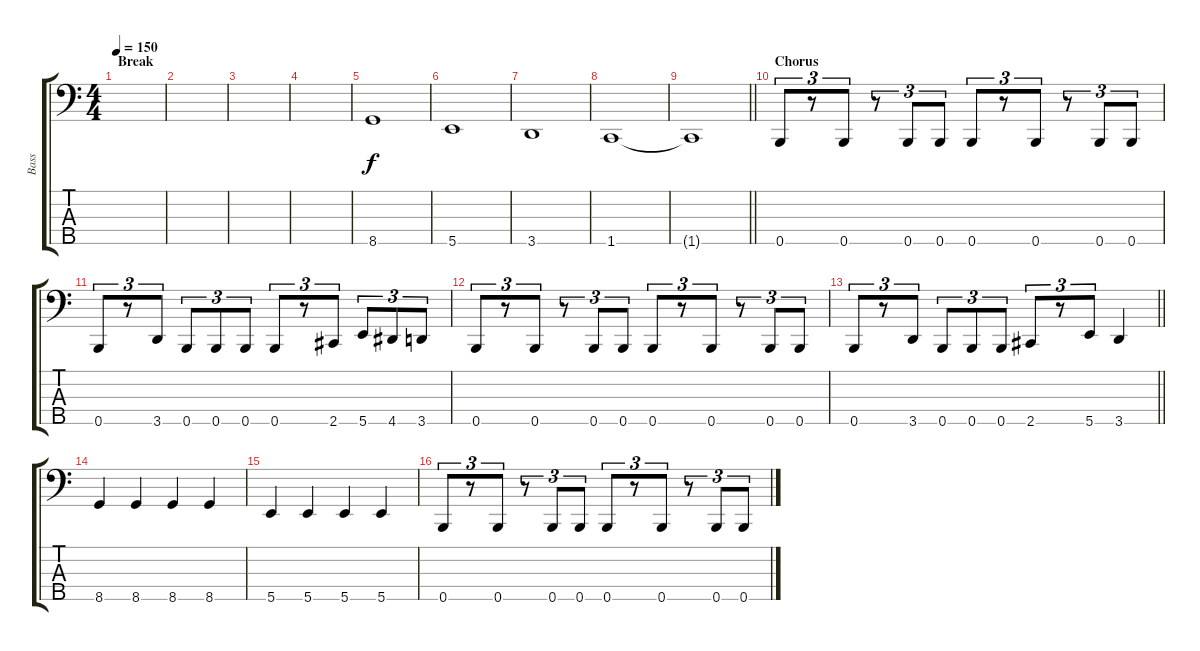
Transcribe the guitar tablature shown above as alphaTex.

\track ("Bass" "Bass") {instrument electricbassfinger}
\staff {score tabs}
\tuning (G2 D2 A1 E1 B0) {hide}
\ts (4 4)
\section ("" "Break")
\tempo 150
\clef f4
\ks c
|
|
|
|
8.5.1 |
5.5.1 |
3.5.1 |
1.5.1 |
\barLineRight lightlight
1.5{t}.1 |
\section ("" "Chorus")
0.5.8{tu (3 2)} r.8{tu (3 2)} 0.5.8{tu (3 2)} r.8{tu (3 2)} 0.5.8{tu (3 2)} 0.5.8{tu (3 2)} 0.5.8{tu (3 2)} r.8{tu (3 2)} 0.5.8{tu (3 2)} r.8{tu (3 2)} 0.5.8{tu (3 2)} 0.5.8{tu (3 2)} |
0.5.8{tu (3 2)} r.8{tu (3 2)} 3.5.8{tu (3 2)} 0.5.8{tu (3 2)} 0.5.8{tu (3 2)} 0.5.8{tu (3 2)} 0.5.8{tu (3 2)} r.8{tu (3 2)} 2.5.8{tu (3 2)} 5.5.8{tu (3 2)} 4.5.8{tu (3 2)} 3.5.8{tu (3 2)} |
0.5.8{tu (3 2)} r.8{tu (3 2)} 0.5.8{tu (3 2)} r.8{tu (3 2)} 0.5.8{tu (3 2)} 0.5.8{tu (3 2)} 0.5.8{tu (3 2)} r.8{tu (3 2)} 0.5.8{tu (3 2)} r.8{tu (3 2)} 0.5.8{tu (3 2)} 0.5.8{tu (3 2)} |
\barLineRight lightlight
0.5.8{tu (3 2)} r.8{tu (3 2)} 3.5.8{tu (3 2)} 0.5.8{tu (3 2)} 0.5.8{tu (3 2)} 0.5.8{tu (3 2)} 2.5.8{tu (3 2)} r.8{tu (3 2)} 5.5.8{tu (3 2)} 3.5.4 |
8.5.4 8.5.4 8.5.4 8.5.4 |
5.5.4 5.5.4 5.5.4 5.5.4 |
0.5.8{tu (3 2)} r.8{tu (3 2)} 0.5.8{tu (3 2)} r.8{tu (3 2)} 0.5.8{tu (3 2)} 0.5.8{tu (3 2)} 0.5.8{tu (3 2)} r.8{tu (3 2)} 0.5.8{tu (3 2)} r.8{tu (3 2)} 0.5.8{tu (3 2)} 0.5.8{tu (3 2)}
